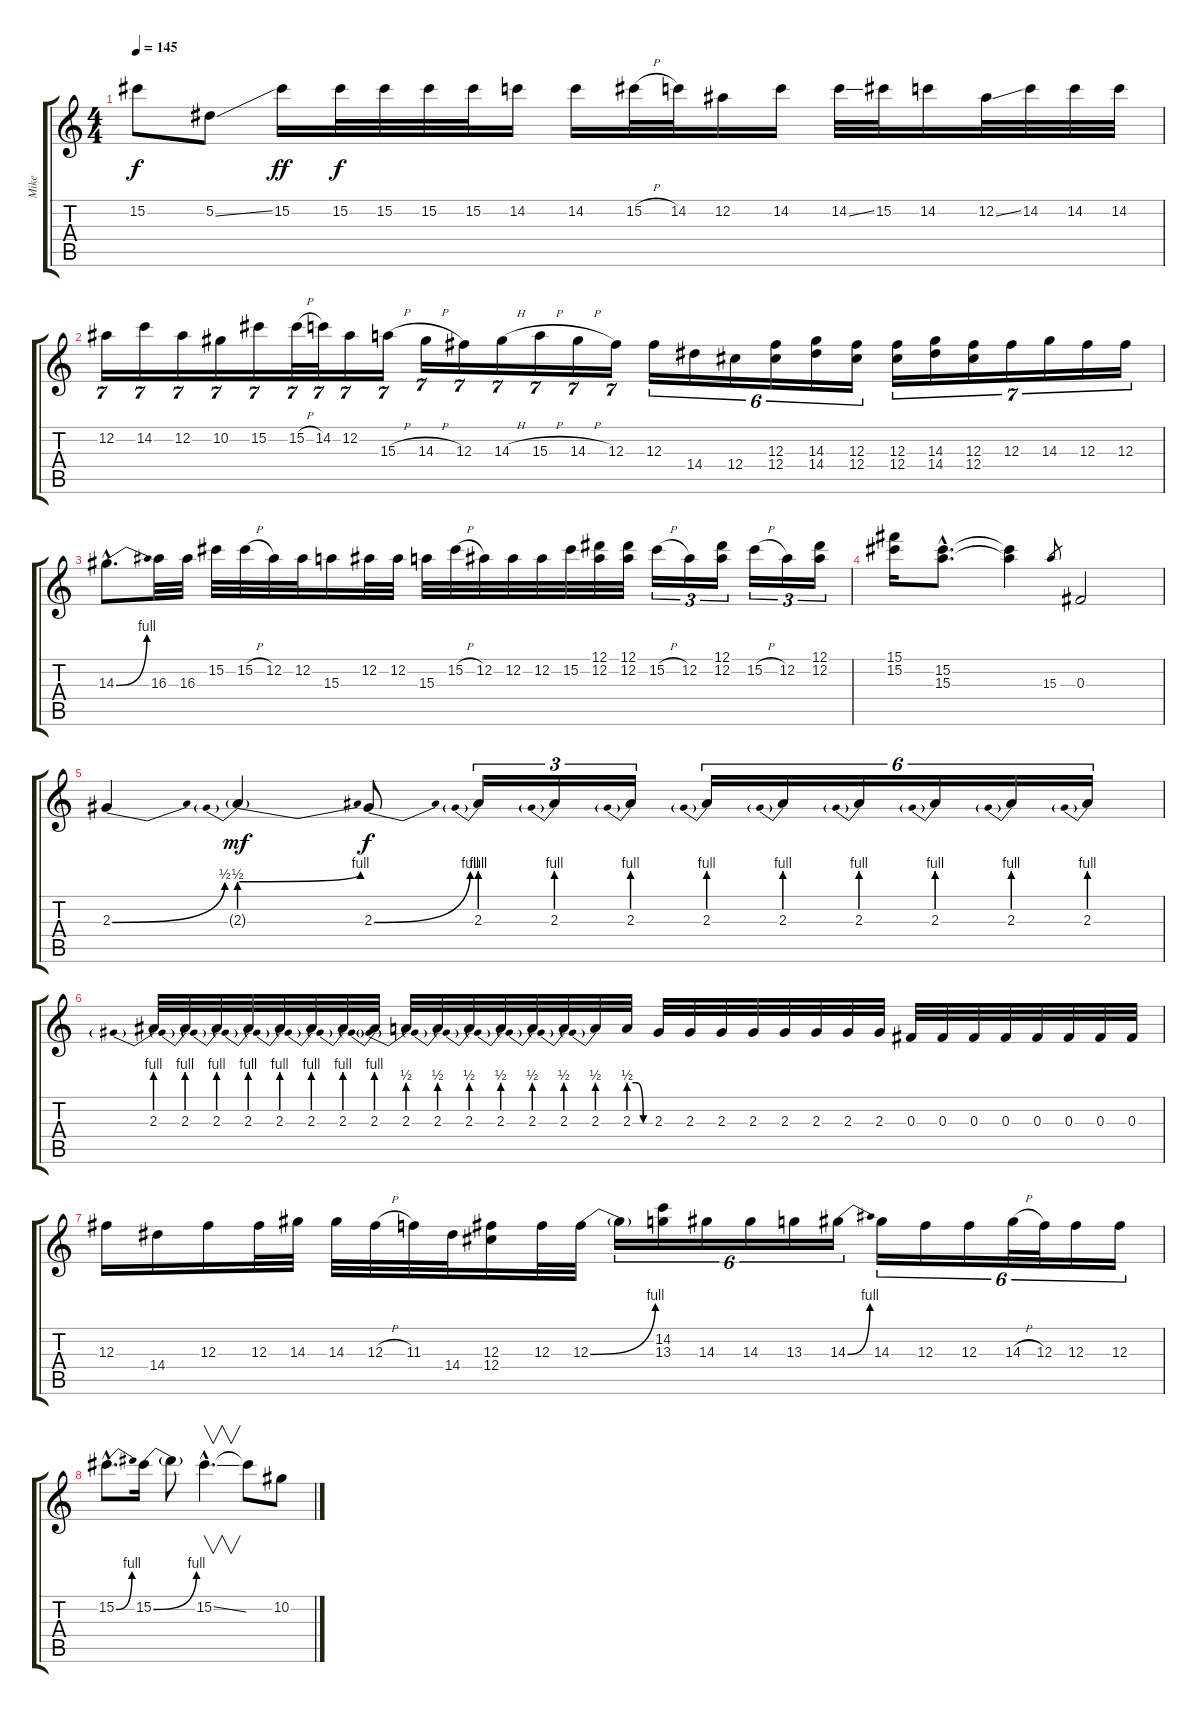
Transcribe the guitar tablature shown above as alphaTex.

\track ("Mike" "Mike") {instrument overdrivenguitar}
\staff {score tabs}
\tuning (Eb4 Bb3 Gb3 Db3 Ab2 Eb2) {hide}
\ts (4 4)
\tempo 145
\clef g2
\ks c
15.2{t}.8{dy f} 5.2{ss}.8 15.2.16{dy ff} 15.2.32{dy f} 15.2.32 15.2.32 15.2.32 14.2.16 14.2.16 15.2{h}.32 14.2.32 12.2.16 14.2.16 14.2{ss}.32 15.2.32 14.2.16 12.2{ss}.32 14.2.32 14.2.32 14.2.32 |
12.2.16{tu (7 4)} 14.2.16{tu (7 4)} 12.2.16{tu (7 4)} 10.2.16{tu (7 4)} 15.2.16{tu (7 4)} 15.2{h}.32{tu (7 4)} 14.2.32{tu (7 4)} 12.2.16{tu (7 4)} 15.3{h}.16{tu (7 4)} 14.3{h}.16{tu (7 4)} 12.3.16{tu (7 4)} 14.3{h}.16{tu (7 4)} 15.3{h}.16{tu (7 4)} 14.3{h}.16{tu (7 4)} 12.3.16{tu (7 4)} 12.3.16{tu (6 4)} 14.4.16{tu (6 4)} 12.4.16{tu (6 4)} (12.3 12.4).16{tu (6 4)} (14.3 14.4).16{tu (6 4)} (12.3 12.4).16{tu (6 4)} (12.3 12.4).16{tu (7 4)} (14.3 14.4).16{tu (7 4)} (12.3 12.4).16{tu (7 4)} 12.3.16{tu (7 4)} 14.3.16{tu (7 4)} 12.3.16{tu (7 4)} 12.3.16{tu (7 4)} |
14.3{be (bend 0 0 60 4) hac}.8{d} 16.3.32 16.3.32 15.2.32 15.2{h}.32 12.2.32 12.2.32 15.3.16 12.2.32 12.2.32 15.3.32 15.2{h}.32 12.2.32 12.2.32 12.2.32 15.2.32 (12.1 12.2).32 (12.1 12.2).32 15.2{h}.16{tu (3 2)} 12.2.16{tu (3 2)} (12.1 12.2).16{tu (3 2)} 15.2{h}.16{tu (3 2)} 12.2.16{tu (3 2)} (12.1 12.2).16{tu (3 2)} |
(15.1 15.2).16 (15.2{hac} 15.3{hac}).8{d} (15.2{t} 15.3{t}).4 15.3.8{gr} 0.3.2 |
2.3{be (bend 0 0 60 2)}.4 2.3{be (prebendbend 0 2 60 4) g}.4{dy mf} 2.3{be (bend 0 0 60 4)}.8{dy f} 2.3{be (prebend 0 4 60 4)}.16{tu (3 2)} 2.3{be (prebend 0 4 60 4)}.16{tu (3 2)} 2.3{be (prebend 0 4 60 4)}.16{tu (3 2)} 2.3{be (prebend 0 4 60 4)}.16{tu (6 4)} 2.3{be (prebend 0 4 60 4)}.16{tu (6 4)} 2.3{be (prebend 0 4 60 4)}.16{tu (6 4)} 2.3{be (prebend 0 4 60 4)}.16{tu (6 4)} 2.3{be (prebend 0 4 60 4)}.16{tu (6 4)} 2.3{be (prebend 0 4 60 4)}.16{tu (6 4)} |
2.3{be (prebend 0 4 60 4)}.32 2.3{be (prebend 0 4 60 4)}.32 2.3{be (prebend 0 4 60 4)}.32 2.3{be (prebend 0 4 60 4)}.32 2.3{be (prebend 0 4 60 4)}.32 2.3{be (prebend 0 4 60 4)}.32 2.3{be (prebend 0 4 60 4)}.32 2.3{be (prebend 0 4 60 4)}.32 2.3{be (prebend 0 2 60 2)}.32 2.3{be (prebend 0 2 60 2)}.32 2.3{be (prebend 0 2 60 2)}.32 2.3{be (prebend 0 2 60 2)}.32 2.3{be (prebend 0 2 60 2)}.32 2.3{be (prebend 0 2 60 2)}.32 2.3{be (prebend 0 2 60 2)}.32 2.3{be (custom 0 2 20 2 40 0 60 0)}.32 2.3.32 2.3.32 2.3.32 2.3.32 2.3.32 2.3.32 2.3.32 2.3.32 0.3.32 0.3.32 0.3.32 0.3.32 0.3.32 0.3.32 0.3.32 0.3.32 |
12.3.16 14.4.16 12.3.16 12.3.32 14.3.32 14.3.32 12.3{h}.32 11.3.32 14.4.32 (12.3 12.4).16 12.3.32 12.3{be (bend 0 0 60 4)}.32 12.3{t}.16{tu (6 4)} (14.2 13.3).16{tu (6 4)} 14.3.16{tu (6 4)} 14.3.16{tu (6 4)} 13.3.16{tu (6 4)} 14.3{be (bend 0 0 60 4)}.16{tu (6 4)} 14.3.16{tu (6 4)} 12.3.16{tu (6 4)} 12.3.16{tu (6 4)} 14.3{h}.32{tu (6 4)} 12.3.32{tu (6 4)} 12.3.16{tu (6 4)} 12.3.16{tu (6 4)} |
15.2{be (bend 0 0 60 4) hac}.8{d} 15.2{be (bend 0 0 60 4)}.16 15.2{t}.8 15.2{ss hac}.4{v d} 15.2{t}.8 10.2.8
